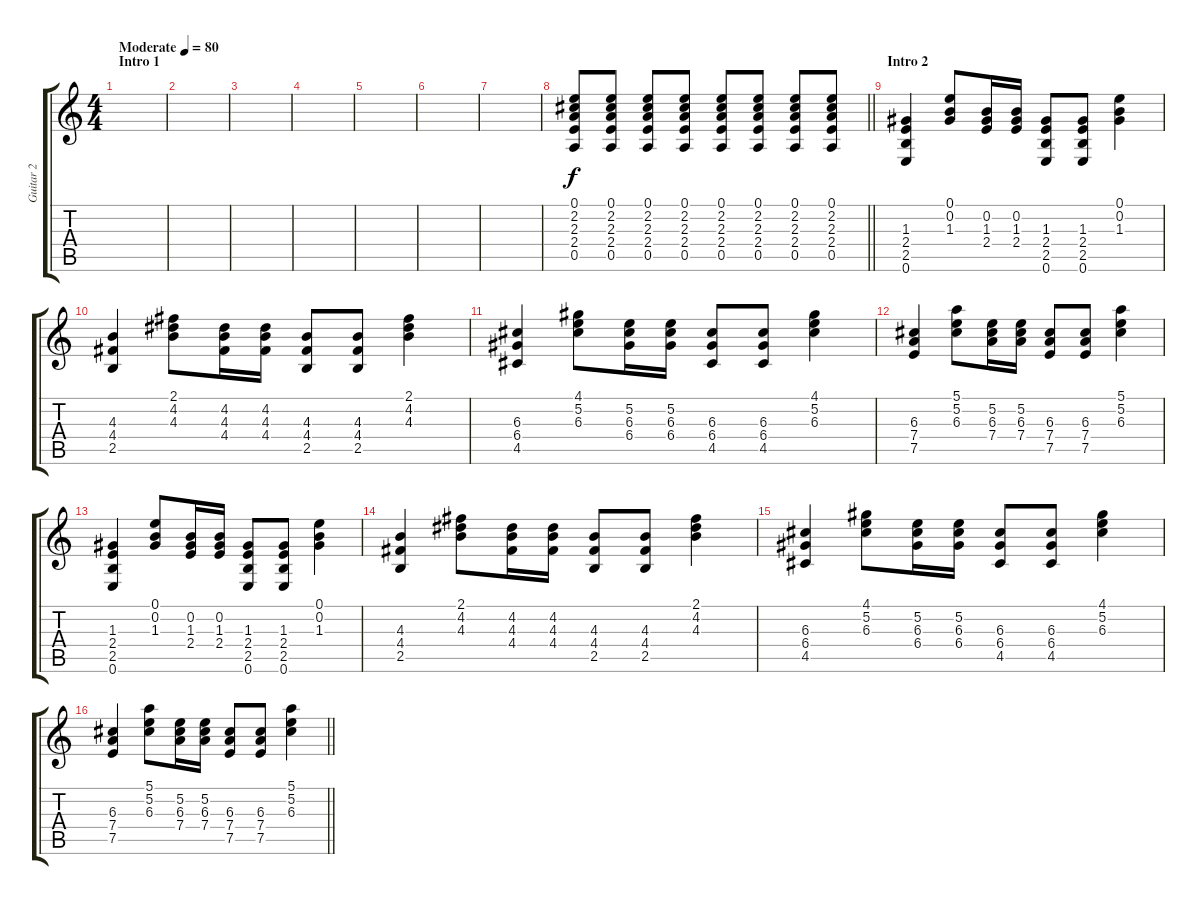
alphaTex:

\track ("Guitar 2" "Guitar 2") {instrument acousticguitarsteel}
\staff {score tabs}
\tuning (E4 B3 G3 D3 A2 E2) {hide}
\ts (4 4)
\section ("" "Intro 1")
\tempo (80 "Moderate")
\clef g2
\ks c
|
|
|
|
|
|
|
\barLineRight lightlight
(0.1 2.2 2.3 2.4 0.5).8{volume 9} (0.1 2.2 2.3 2.4 0.5).8 (0.1 2.2 2.3 2.4 0.5).8 (0.1 2.2 2.3 2.4 0.5).8 (0.1 2.2 2.3 2.4 0.5).8 (0.1 2.2 2.3 2.4 0.5).8 (0.1 2.2 2.3 2.4 0.5).8 (0.1 2.2 2.3 2.4 0.5).8 |
\section ("" "Intro 2")
(1.3 2.4 2.5 0.6).4 (0.1 0.2 1.3).8 (0.2 1.3 2.4).16 (0.2 1.3 2.4).16 (1.3 2.4 2.5 0.6).8 (1.3 2.4 2.5 0.6).8 (0.1 0.2 1.3).4 |
(4.3 4.4 2.5).4 (2.1 4.2 4.3).8 (4.2 4.3 4.4).16 (4.2 4.3 4.4).16 (4.3 4.4 2.5).8 (4.3 4.4 2.5).8 (2.1 4.2 4.3).4 |
(6.3 6.4 4.5).4 (4.1 5.2 6.3).8 (5.2 6.3 6.4).16 (5.2 6.3 6.4).16 (6.3 6.4 4.5).8 (6.3 6.4 4.5).8 (4.1 5.2 6.3).4 |
(6.3 7.4 7.5).4 (5.1 5.2 6.3).8 (5.2 6.3 7.4).16 (5.2 6.3 7.4).16 (6.3 7.4 7.5).8 (6.3 7.4 7.5).8 (5.1 5.2 6.3).4 |
(1.3 2.4 2.5 0.6).4 (0.1 0.2 1.3).8 (0.2 1.3 2.4).16 (0.2 1.3 2.4).16 (1.3 2.4 2.5 0.6).8 (1.3 2.4 2.5 0.6).8 (0.1 0.2 1.3).4 |
(4.3 4.4 2.5).4 (2.1 4.2 4.3).8 (4.2 4.3 4.4).16 (4.2 4.3 4.4).16 (4.3 4.4 2.5).8 (4.3 4.4 2.5).8 (2.1 4.2 4.3).4 |
(6.3 6.4 4.5).4 (4.1 5.2 6.3).8 (5.2 6.3 6.4).16 (5.2 6.3 6.4).16 (6.3 6.4 4.5).8 (6.3 6.4 4.5).8 (4.1 5.2 6.3).4 |
\barLineRight lightlight
(6.3 7.4 7.5).4 (5.1 5.2 6.3).8 (5.2 6.3 7.4).16 (5.2 6.3 7.4).16 (6.3 7.4 7.5).8 (6.3 7.4 7.5).8 (5.1 5.2 6.3).4
